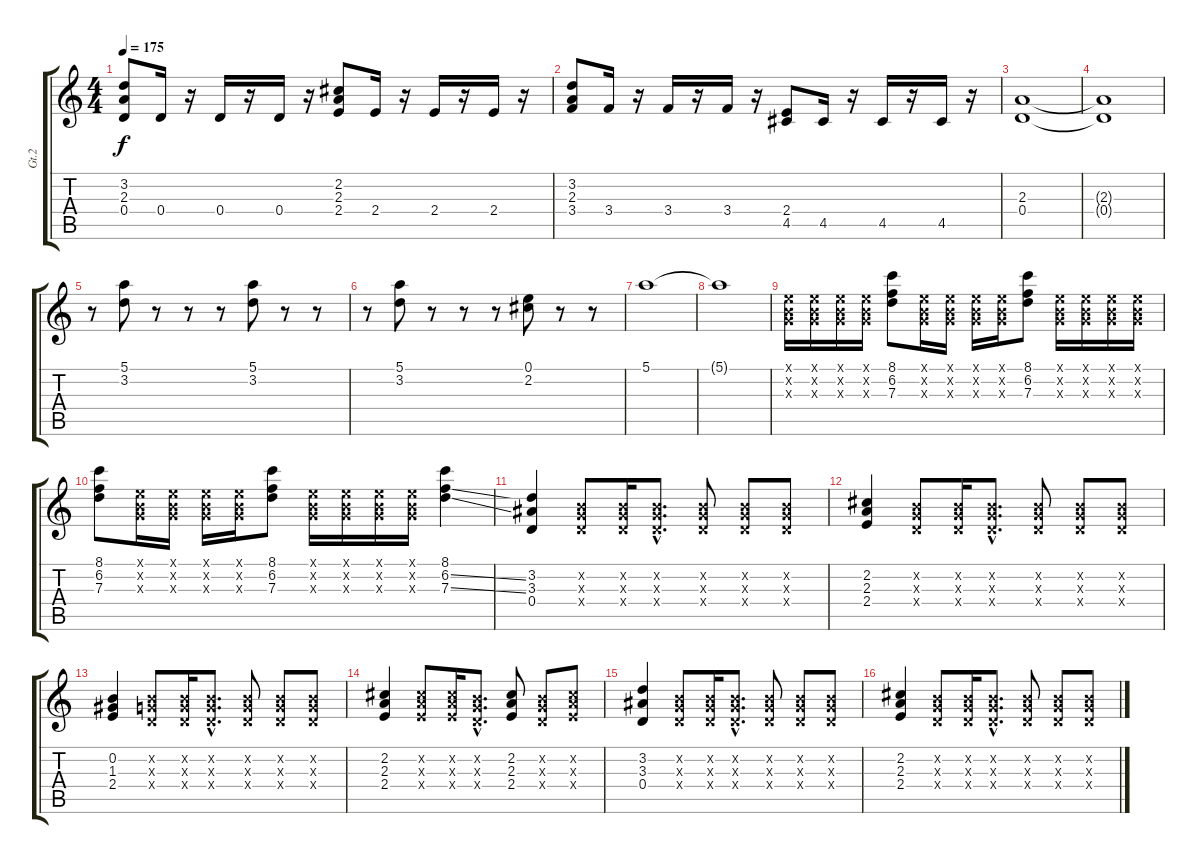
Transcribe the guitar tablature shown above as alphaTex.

\track ("Gt.2" "Gt.2") {instrument overdrivenguitar}
\staff {score tabs}
\tuning (E4 B3 G3 D3 A2 E2) {hide}
\ts (4 4)
\tempo 175
\clef g2
\ks c
(3.2 2.3 0.4).8{dy f} 0.4.16 r.16 0.4.16 r.16 0.4.16 r.16 (2.2 2.3 2.4).8 2.4.16 r.16 2.4.16 r.16 2.4.16 r.16 |
(3.2 2.3 3.4).8 3.4.16 r.16 3.4.16 r.16 3.4.16 r.16 (2.4 4.5).8 4.5.16 r.16 4.5.16 r.16 4.5.16 r.16 |
(2.3 0.4).1 |
(2.3{t} 0.4{t}).1 |
r.8 (5.1 3.2).8 r.8 r.8 r.8 (5.1 3.2).8 r.8 r.8 |
r.8 (5.1 3.2).8 r.8 r.8 r.8 (0.1 2.2).8 r.8 r.8 |
5.1.1 |
5.1{t}.1 |
(0.1{x} 0.2{x} 0.3{x}).16 (0.1{x} 0.2{x} 0.3{x}).16 (0.1{x} 0.2{x} 0.3{x}).16 (0.1{x} 0.2{x} 0.3{x}).16 (8.1 6.2 7.3).8 (0.1{x} 0.2{x} 0.3{x}).16 (0.1{x} 0.2{x} 0.3{x}).16 (0.1{x} 0.2{x} 0.3{x}).16 (0.1{x} 0.2{x} 0.3{x}).16 (8.1 6.2 7.3).8 (0.1{x} 0.2{x} 0.3{x}).16 (0.1{x} 0.2{x} 0.3{x}).16 (0.1{x} 0.2{x} 0.3{x}).16 (0.1{x} 0.2{x} 0.3{x}).16 |
(8.1 6.2 7.3).8 (0.1{x} 0.2{x} 0.3{x}).16 (0.1{x} 0.2{x} 0.3{x}).16 (0.1{x} 0.2{x} 0.3{x}).16 (0.1{x} 0.2{x} 0.3{x}).16 (8.1 6.2 7.3).8 (0.1{x} 0.2{x} 0.3{x}).16 (0.1{x} 0.2{x} 0.3{x}).16 (0.1{x} 0.2{x} 0.3{x}).16 (0.1{x} 0.2{x} 0.3{x}).16 (8.1 6.2{ss} 7.3{ss}).4 |
(3.2 3.3 0.4).4 (0.2{x} 0.3{x} 0.4{x}).8 (0.2{x} 0.3{x} 0.4{x}).16 (0.2{hac x} 0.3{hac x} 0.4{hac x}).8{d} (0.2{x} 0.3{x} 0.4{x}).8 (0.2{x} 0.3{x} 0.4{x}).8 (0.2{x} 0.3{x} 0.4{x}).8 |
(2.2 2.3 2.4).4 (0.2{x} 0.3{x} 0.4{x}).8 (0.2{x} 0.3{x} 0.4{x}).16 (0.2{hac x} 0.3{hac x} 0.4{hac x}).8{d} (0.2{x} 0.3{x} 0.4{x}).8 (0.2{x} 0.3{x} 0.4{x}).8 (0.2{x} 0.3{x} 0.4{x}).8 |
(0.2 1.3 2.4).4 (0.2{x} 0.3{x} 0.4{x}).8 (0.2{x} 0.3{x} 0.4{x}).16 (0.2{hac x} 0.3{hac x} 0.4{hac x}).8{d} (0.2{x} 0.3{x} 0.4{x}).8 (0.2{x} 0.3{x} 0.4{x}).8 (0.2{x} 0.3{x} 0.4{x}).8 |
(2.2 2.3 2.4).4 (2.2{x} 2.3{x} 2.4{x}).8 (2.2{x} 2.3{x} 2.4{x}).16 (0.2{hac x} 0.3{hac x} 0.4{hac x}).8{d} (2.2 2.3 2.4).8 (0.2{x} 0.3{x} 0.4{x}).8 (2.2{x} 2.3{x} 2.4{x}).8 |
(3.2 3.3 0.4).4 (0.2{x} 0.3{x} 0.4{x}).8 (0.2{x} 0.3{x} 0.4{x}).16 (0.2{hac x} 0.3{hac x} 0.4{hac x}).8{d} (0.2{x} 0.3{x} 0.4{x}).8 (0.2{x} 0.3{x} 0.4{x}).8 (0.2{x} 0.3{x} 0.4{x}).8 |
(2.2 2.3 2.4).4 (0.2{x} 0.3{x} 0.4{x}).8 (0.2{x} 0.3{x} 0.4{x}).16 (0.2{hac x} 0.3{hac x} 0.4{hac x}).8{d} (0.2{x} 0.3{x} 0.4{x}).8 (0.2{x} 0.3{x} 0.4{x}).8 (0.2{x} 0.3{x} 0.4{x}).8
